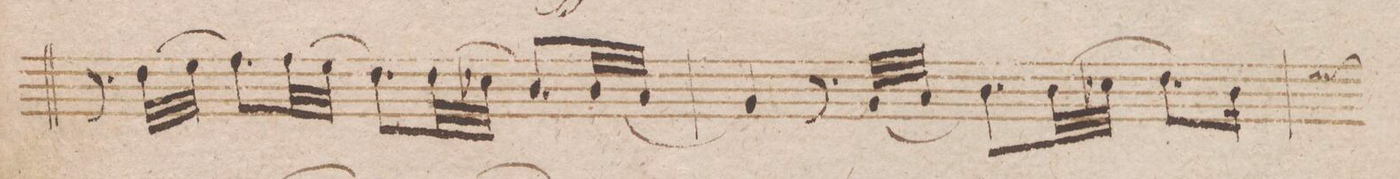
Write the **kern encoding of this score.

**kern	**dynam
*I"Violon e Violoncello	*
*clefF4	*
*k[b-]	*
*met(c)	*
*M4/4	*
8.r	.
(32F\LLL	.
32G\JJJ	.
8.A\L)	.
(32A\LL	.
32G\JJJ	.
8.F\L)	.
(32F\LL	.
32E-X\JJJ	.
8.D/L)	.
(32D/LL	.
32C/JJJ	.
=4	=4
4BB-/)	.
8.r	.
(<32BB-/LLL	.
32C/JJJ	.
8.D\L)	.
(32D\LL	.
32E-X\JJJ	.
8.F\L)	.
16D\Jk	.
*custos	*
=5	=5
*-	*-
